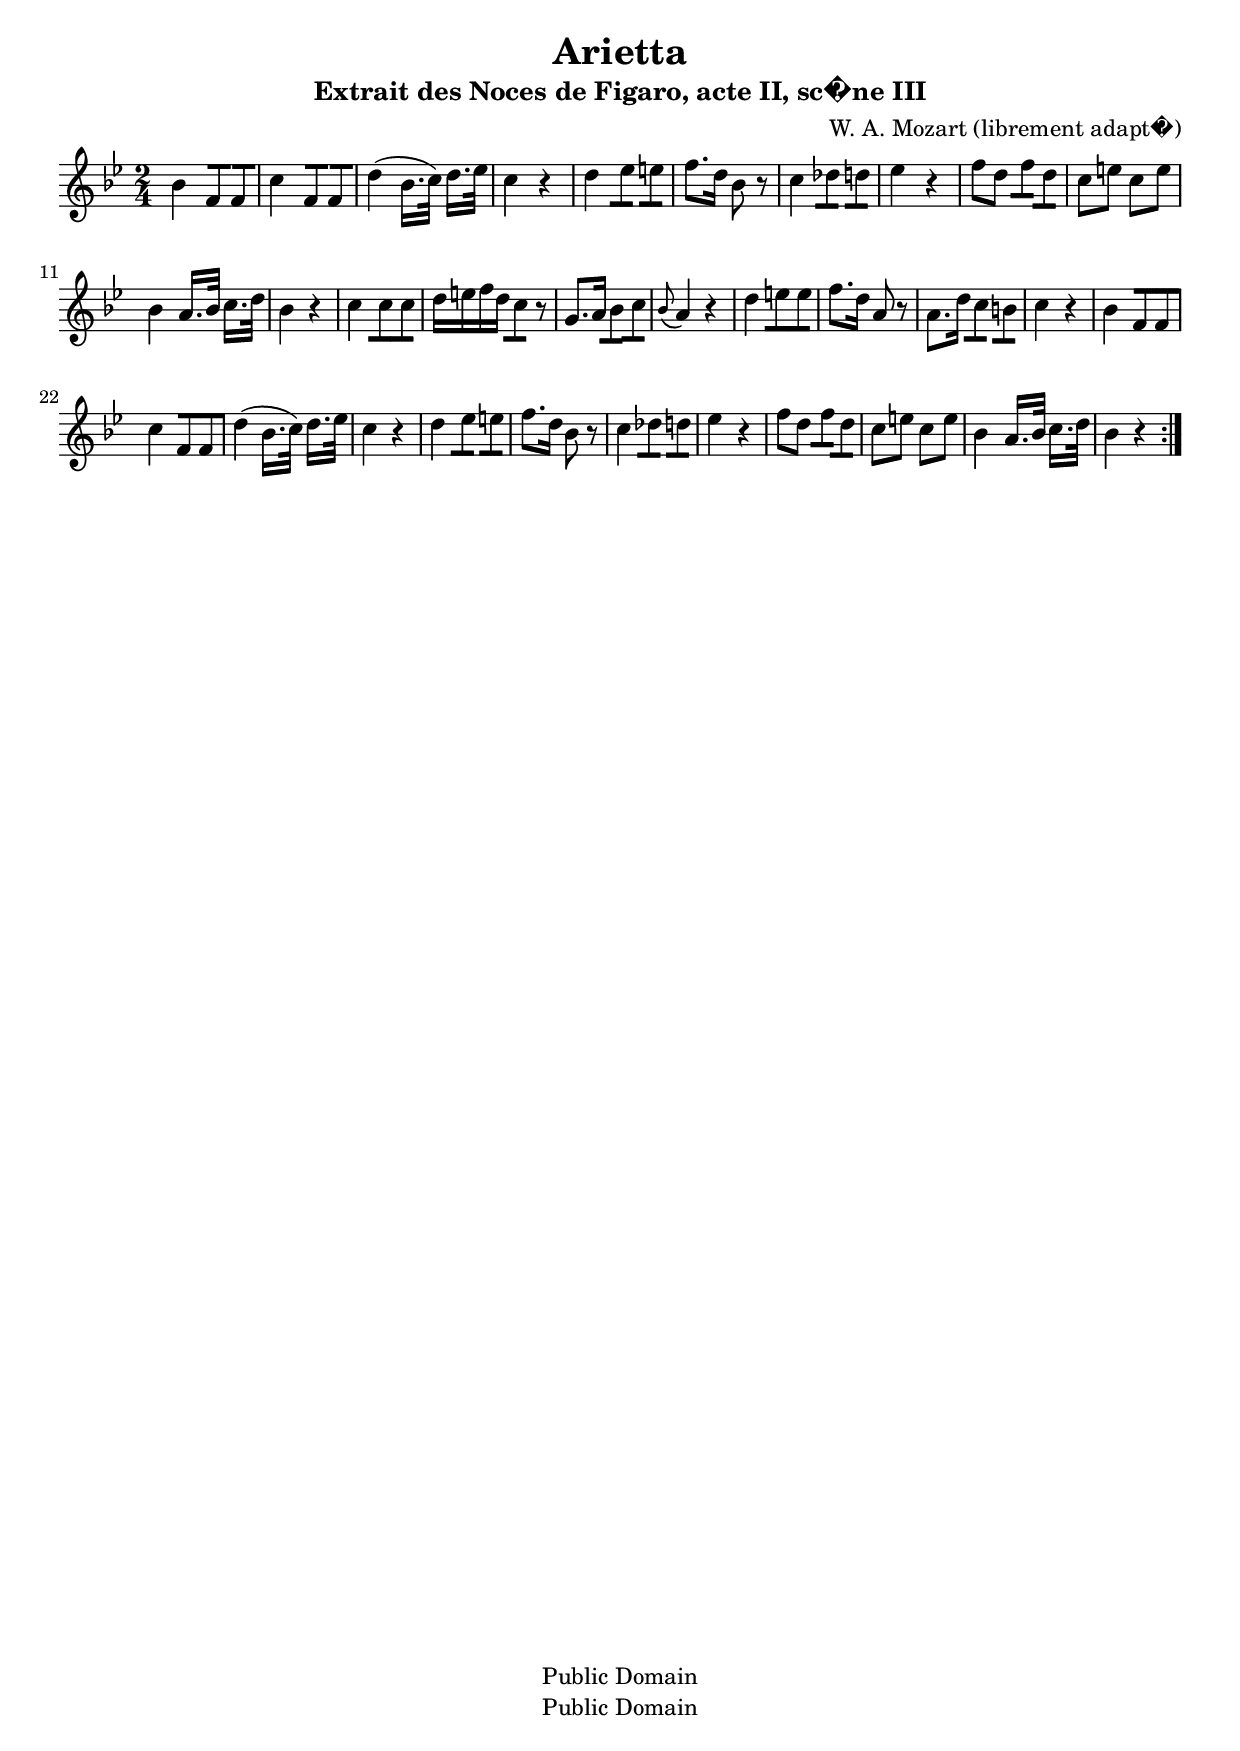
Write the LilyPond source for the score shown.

\header {
  filename =    "cherubino.ly"
  title =       "Arietta"
  subtitle =	"Extrait des Noces de Figaro, acte II, sc�ne III"
  composer =    "W. A. Mozart (librement adapt�)"
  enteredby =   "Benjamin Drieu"
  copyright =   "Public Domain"
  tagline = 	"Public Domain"
}

%{
 Tested Features:
%}

\version "1.3.146"


global =  \notes {
  \clef violin
  \key g \minor
  \property Staff.TimeSignature \override #'style = #'()
  \time 2/4
}

  \paper {
    indent=0
    interscorelinefill=1
  }

flute = \context Voice=treble \notes \relative c''{
    bes4 [f8] [f8]
    c'4 [f,8] [f8]
    d'4( [bes16. )c32] [d16. ees32]
    c4 r4
    d4 [ees8] [e8]
    [f8. d16] bes8 r8
    c4 [des8] [d8]
    ees4 r4
    [f8 d] [f] [d]
    [c e] [c e]
    bes4 [a16. bes32] [c16. d32]
    bes4 r4
    c4 [c8] [c8]
    [d16 e f d] [c8] r8
    [g8. a16] [bes8] [c]
    \grace {
	\property Voice.Stem \override #'stroke-style = #'()
	bes8\(
	\property Voice.Stem \revert #'stroke-style
	 
    } \)a4 r4
    d4 [e8] [e]
    [f8. d16] a8 r8
    [a8. d16] [c8] [b8]
    c4 r4
    bes4 [f8] [f8]  % Repeat
    c'4 [f,8] [f8]
    d'4( [bes16. )c32] [d16. ees32]
    c4 r4
    d4 [ees8] [e8]
    [f8. d16] bes8 r8
    c4 [des8] [d8]
    ees4 r4
    [f8 d] [f] [d]
    [c e] [c e]
    bes4 [a16. bes32] [c16. d32]
    bes4 r4
    
    
    \bar ":|"
 
}

\score {
    \context GrandStaff <
      \context Staff = flute < 
        \global 
        \flute
      >
     >
}
